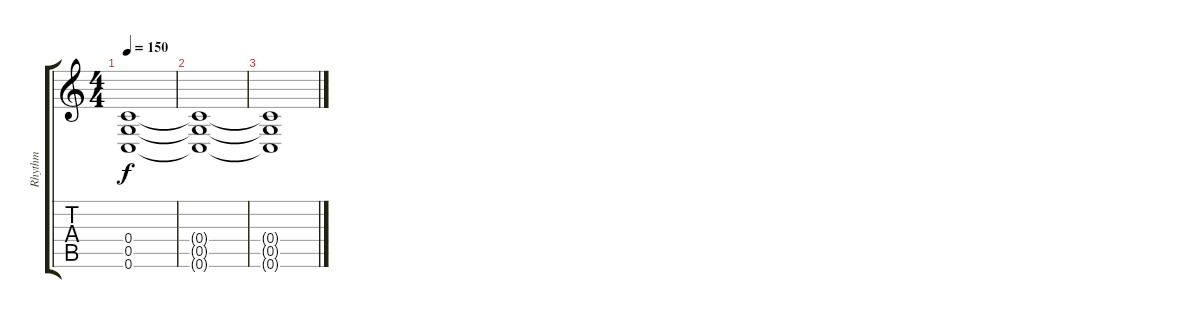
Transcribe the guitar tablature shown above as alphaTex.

\track ("Rhythm" "Rhythm") {instrument distortionguitar}
\staff {score tabs}
\tuning (D4 A3 F3 C3 G2 C2) {hide}
\ts (4 4)
\tempo 150
\clef g2
\ks c
(0.4{t} 0.5{t} 0.6{t}).1{dy f} |
(0.4{t} 0.5{t} 0.6{t}).1 |
(0.4{t} 0.5{t} 0.6{t}).1
